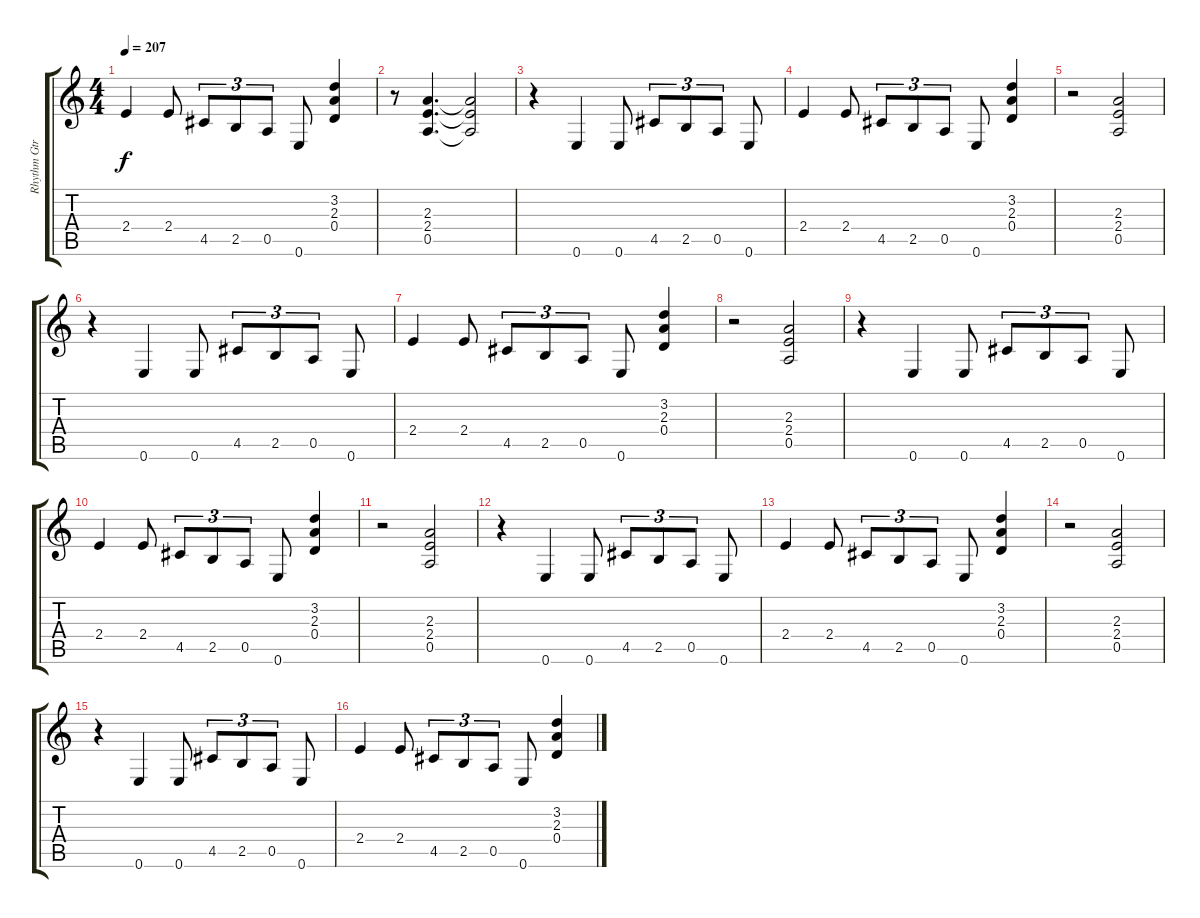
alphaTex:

\track ("Rhythm Gtr" "Rhythm Gtr") {instrument overdrivenguitar}
\staff {score tabs}
\tuning (E4 B3 G3 D3 A2 E2) {hide}
\ts (4 4)
\tempo 207
\clef g2
\ks c
2.4.4{dy f} 2.4.8 4.5.8{tu (3 2)} 2.5.8{tu (3 2)} 0.5.8{tu (3 2)} 0.6.8 (3.2 2.3 0.4).4 |
r.8 (2.3 2.4 0.5).4{d} (2.3{t} 2.4{t} 0.5{t}).2 |
r.4 0.6.4 0.6.8 4.5.8{tu (3 2)} 2.5.8{tu (3 2)} 0.5.8{tu (3 2)} 0.6.8 |
2.4.4 2.4.8 4.5.8{tu (3 2)} 2.5.8{tu (3 2)} 0.5.8{tu (3 2)} 0.6.8 (3.2 2.3 0.4).4 |
r.2 (2.3 2.4 0.5).2 |
r.4 0.6.4 0.6.8 4.5.8{tu (3 2)} 2.5.8{tu (3 2)} 0.5.8{tu (3 2)} 0.6.8 |
2.4.4 2.4.8 4.5.8{tu (3 2)} 2.5.8{tu (3 2)} 0.5.8{tu (3 2)} 0.6.8 (3.2 2.3 0.4).4 |
r.2 (2.3 2.4 0.5).2 |
r.4 0.6.4 0.6.8 4.5.8{tu (3 2)} 2.5.8{tu (3 2)} 0.5.8{tu (3 2)} 0.6.8 |
2.4.4 2.4.8 4.5.8{tu (3 2)} 2.5.8{tu (3 2)} 0.5.8{tu (3 2)} 0.6.8 (3.2 2.3 0.4).4 |
r.2 (2.3 2.4 0.5).2 |
r.4 0.6.4 0.6.8 4.5.8{tu (3 2)} 2.5.8{tu (3 2)} 0.5.8{tu (3 2)} 0.6.8 |
2.4.4 2.4.8 4.5.8{tu (3 2)} 2.5.8{tu (3 2)} 0.5.8{tu (3 2)} 0.6.8 (3.2 2.3 0.4).4 |
r.2 (2.3 2.4 0.5).2 |
r.4 0.6.4 0.6.8 4.5.8{tu (3 2)} 2.5.8{tu (3 2)} 0.5.8{tu (3 2)} 0.6.8 |
2.4.4 2.4.8 4.5.8{tu (3 2)} 2.5.8{tu (3 2)} 0.5.8{tu (3 2)} 0.6.8 (3.2 2.3 0.4).4
